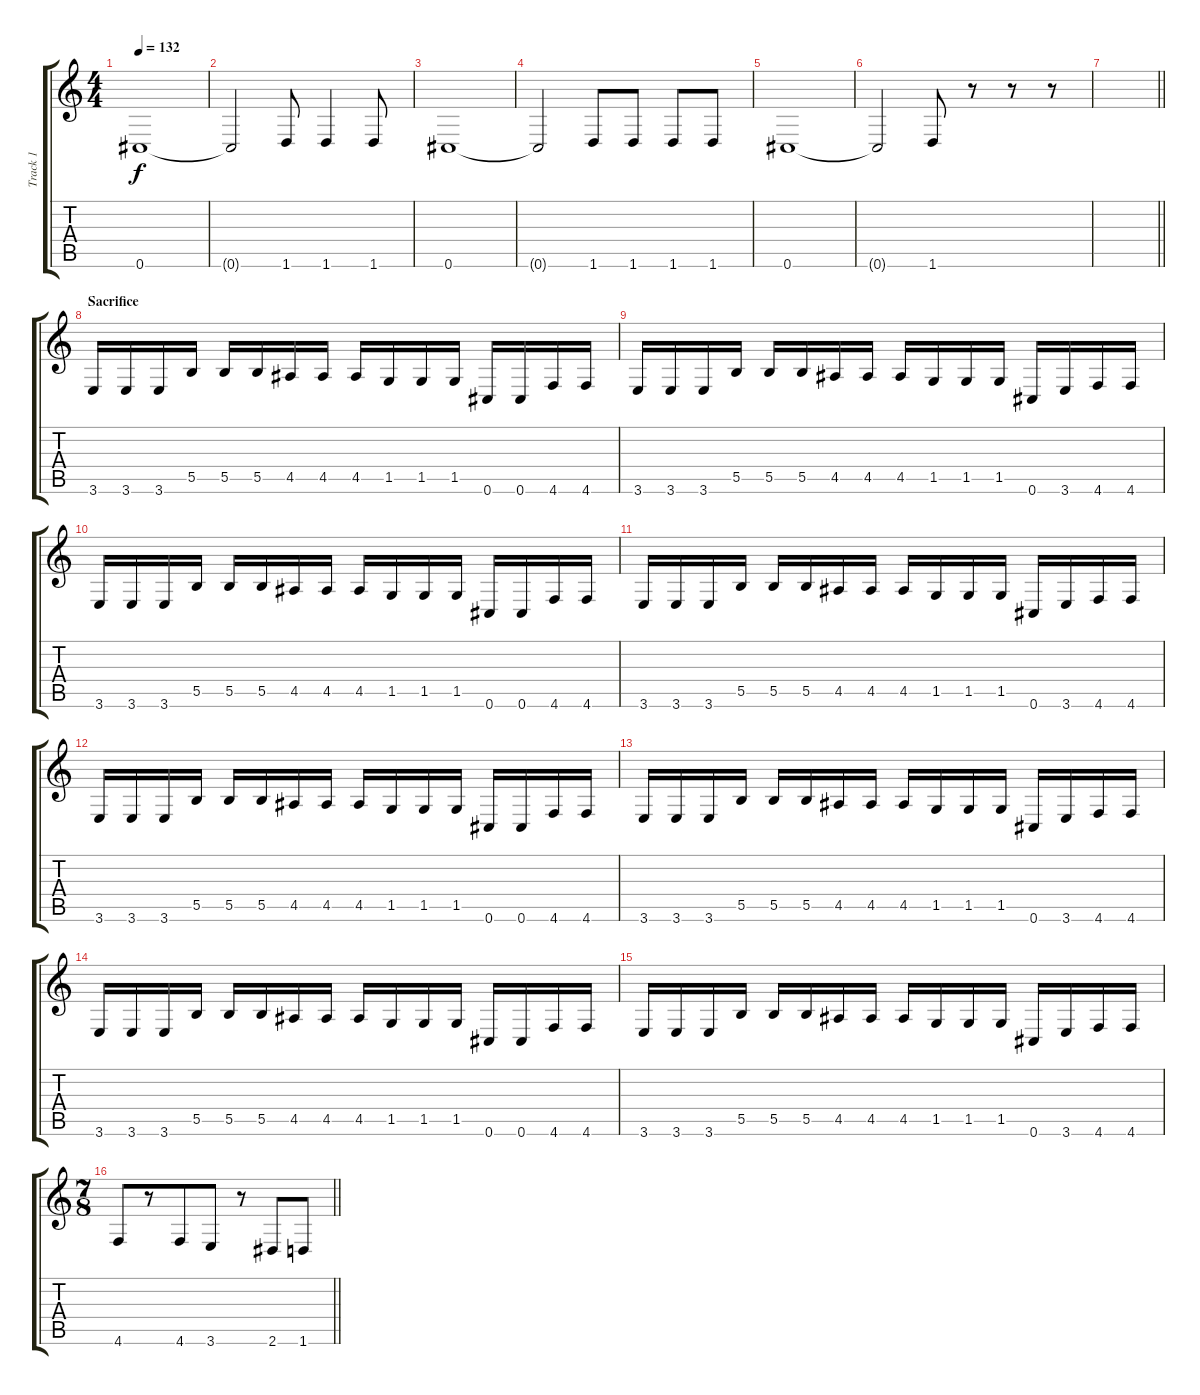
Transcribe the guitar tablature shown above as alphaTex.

\track ("Track 1" "Track 1") {instrument distortionguitar}
\staff {score tabs}
\tuning (Db4 Ab3 E3 B2 Gb2 Db2) {hide}
\ts (4 4)
\tempo 132
\clef g2
\ks c
0.6.1{dy f} |
0.6{t}.2 1.6.8 1.6.4 1.6.8 |
0.6.1 |
0.6{t}.2 1.6.8 1.6.8 1.6.8 1.6.8 |
0.6.1 |
0.6{t}.2 1.6.8 r.8 r.8 r.8 |
\barLineRight lightlight
|
\section ("" "Sacrifice")
3.6.16 3.6.16 3.6.16 5.5.16 5.5.16 5.5.16 4.5.16 4.5.16 4.5.16 1.5.16 1.5.16 1.5.16 0.6.16 0.6.16 4.6.16 4.6.16 |
3.6.16 3.6.16 3.6.16 5.5.16 5.5.16 5.5.16 4.5.16 4.5.16 4.5.16 1.5.16 1.5.16 1.5.16 0.6.16 3.6.16 4.6.16 4.6.16 |
3.6.16 3.6.16 3.6.16 5.5.16 5.5.16 5.5.16 4.5.16 4.5.16 4.5.16 1.5.16 1.5.16 1.5.16 0.6.16 0.6.16 4.6.16 4.6.16 |
3.6.16 3.6.16 3.6.16 5.5.16 5.5.16 5.5.16 4.5.16 4.5.16 4.5.16 1.5.16 1.5.16 1.5.16 0.6.16 3.6.16 4.6.16 4.6.16 |
3.6.16 3.6.16 3.6.16 5.5.16 5.5.16 5.5.16 4.5.16 4.5.16 4.5.16 1.5.16 1.5.16 1.5.16 0.6.16 0.6.16 4.6.16 4.6.16 |
3.6.16 3.6.16 3.6.16 5.5.16 5.5.16 5.5.16 4.5.16 4.5.16 4.5.16 1.5.16 1.5.16 1.5.16 0.6.16 3.6.16 4.6.16 4.6.16 |
3.6.16 3.6.16 3.6.16 5.5.16 5.5.16 5.5.16 4.5.16 4.5.16 4.5.16 1.5.16 1.5.16 1.5.16 0.6.16 0.6.16 4.6.16 4.6.16 |
3.6.16 3.6.16 3.6.16 5.5.16 5.5.16 5.5.16 4.5.16 4.5.16 4.5.16 1.5.16 1.5.16 1.5.16 0.6.16 3.6.16 4.6.16 4.6.16 |
\ts (7 8)
\barLineRight lightlight
4.6.8 r.8 4.6.8 3.6.8 r.8 2.6.8 1.6.8
